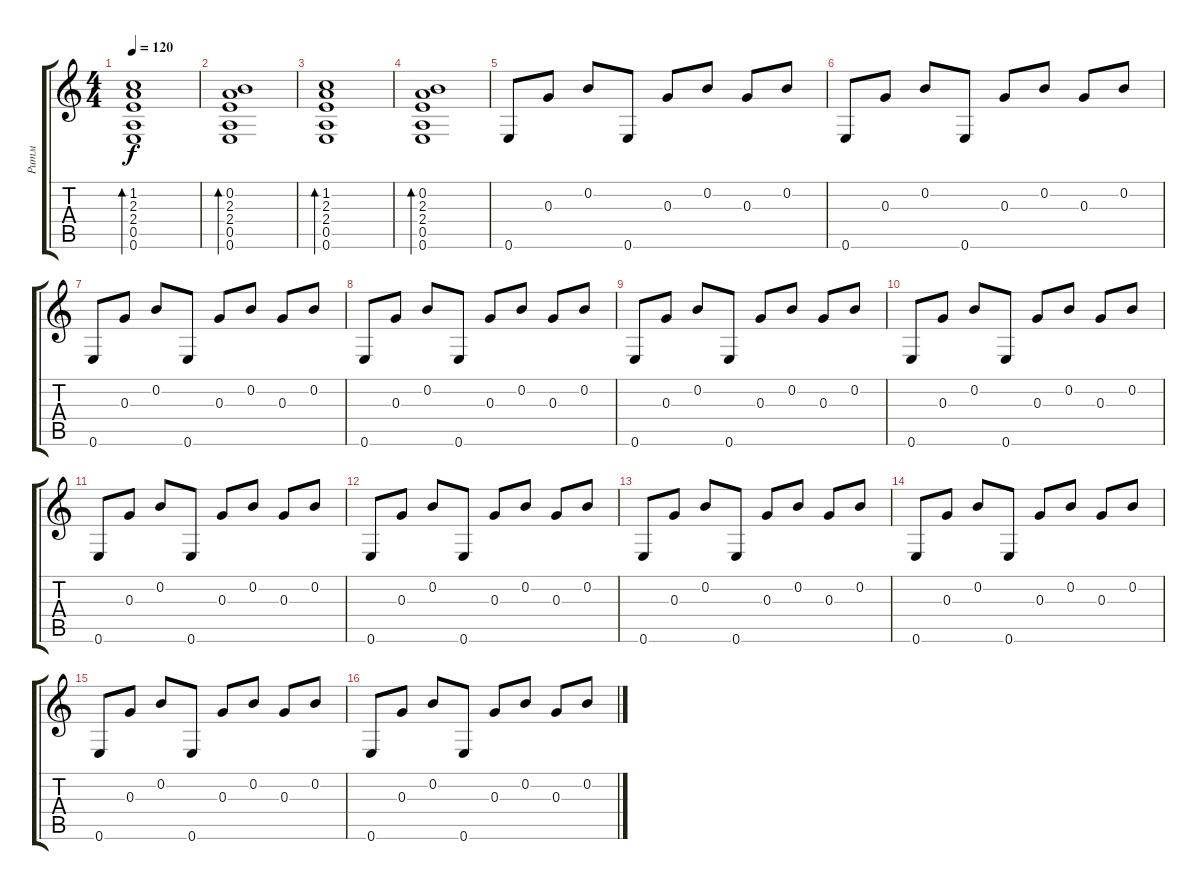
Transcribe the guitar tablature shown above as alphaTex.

\track ("Ритм" "Ритм") {instrument acousticguitarsteel}
\staff {score tabs}
\tuning (E4 B3 G3 D3 A2 E2) {hide}
\ts (4 4)
\tempo 120
\clef g2
\ks c
(1.2 2.3 2.4 0.5 0.6).1{bd 240 dy f} |
(0.2 2.3 2.4 0.5 0.6).1{bd 240} |
(1.2 2.3 2.4 0.5 0.6).1{bd 240} |
(0.2 2.3 2.4 0.5 0.6).1{bd 240} |
0.6.8 0.3.8 0.2.8 0.6.8 0.3.8 0.2.8 0.3.8 0.2.8 |
0.6.8 0.3.8 0.2.8 0.6.8 0.3.8 0.2.8 0.3.8 0.2.8 |
0.6.8 0.3.8 0.2.8 0.6.8 0.3.8 0.2.8 0.3.8 0.2.8 |
0.6.8 0.3.8 0.2.8 0.6.8 0.3.8 0.2.8 0.3.8 0.2.8 |
0.6.8 0.3.8 0.2.8 0.6.8 0.3.8 0.2.8 0.3.8 0.2.8 |
0.6.8 0.3.8 0.2.8 0.6.8 0.3.8 0.2.8 0.3.8 0.2.8 |
0.6.8 0.3.8 0.2.8 0.6.8 0.3.8 0.2.8 0.3.8 0.2.8 |
0.6.8 0.3.8 0.2.8 0.6.8 0.3.8 0.2.8 0.3.8 0.2.8 |
0.6.8 0.3.8 0.2.8 0.6.8 0.3.8 0.2.8 0.3.8 0.2.8 |
0.6.8 0.3.8 0.2.8 0.6.8 0.3.8 0.2.8 0.3.8 0.2.8 |
0.6.8 0.3.8 0.2.8 0.6.8 0.3.8 0.2.8 0.3.8 0.2.8 |
0.6.8 0.3.8 0.2.8 0.6.8 0.3.8 0.2.8 0.3.8 0.2.8
